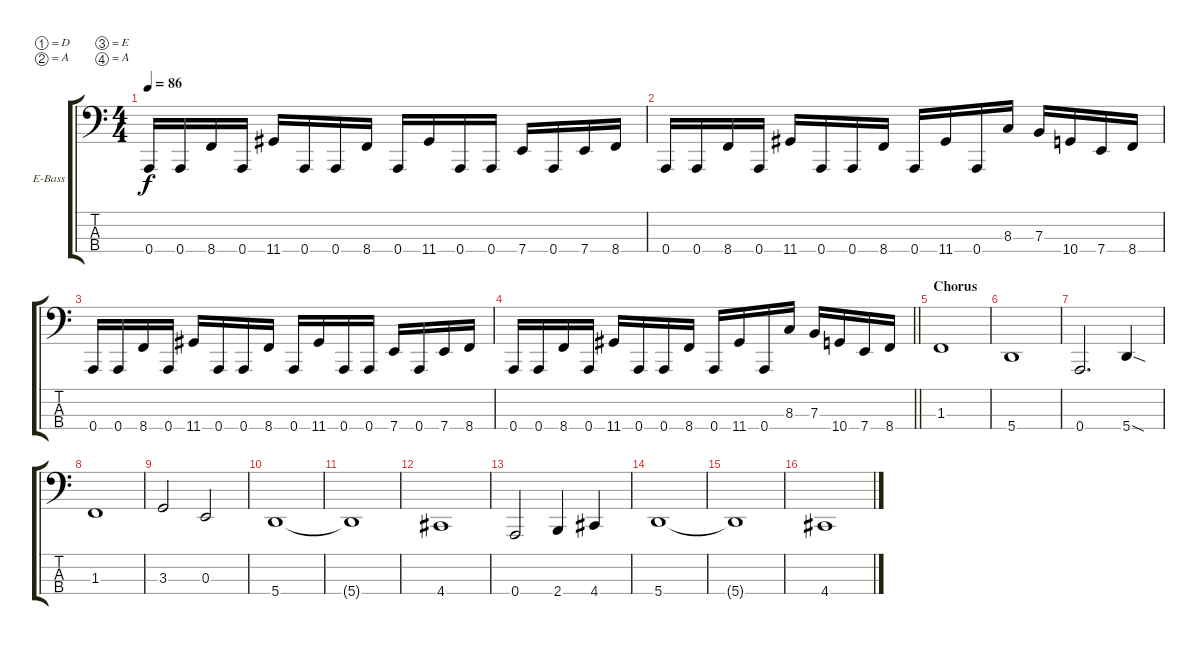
\bracketExtendMode groupsimilarinstruments
\firstSystemTrackNameOrientation horizontal
\otherSystemsTrackNameOrientation horizontal
\track ("Bass" "E-Bass") {instrument electricbassfinger}
\staff {score tabs}
\tuning (D2 A1 E1 A0)
\ts (4 4)
\tempo 86
\clef f4
\scale
0.574839
\ks c
0.4.16{dy f} 0.4.16 8.4.16 0.4.16 11.4.16 0.4.16 0.4.16 8.4.16 0.4.16 11.4.16 0.4.16 0.4.16 7.4.16 0.4.16 7.4.16 8.4.16 |
0.4.16 0.4.16 8.4.16 0.4.16 11.4.16 0.4.16 0.4.16 8.4.16 0.4.16 11.4.16 0.4.16 8.3.16 7.3.16 10.4.16 7.4.16 8.4.16 |
0.4.16 0.4.16 8.4.16 0.4.16 11.4.16 0.4.16 0.4.16 8.4.16 0.4.16 11.4.16 0.4.16 0.4.16 7.4.16 0.4.16 7.4.16 8.4.16 |
\barLineRight lightlight
0.4.16 0.4.16 8.4.16 0.4.16 11.4.16 0.4.16 0.4.16 8.4.16 0.4.16 11.4.16 0.4.16 8.3.16 7.3.16 10.4.16 7.4.16 8.4.16 |
\section ("" "Chorus")
1.3.1 |
5.4.1 |
0.4.2{d} 5.4{sod}.4 |
1.3.1 |
3.3.2 0.3.2 |
\scale
0.2875 5.4.1 |
\scale
0.211345 5.4{t}.1 |
\scale
0.214108 4.4.1 |
\scale
0.287083 0.4.2 2.4.4 4.4.4 |
\scale
0.185264 5.4.1 |
\scale
0.165651 5.4{t}.1 |
\scale
0.15982 4.4.1
